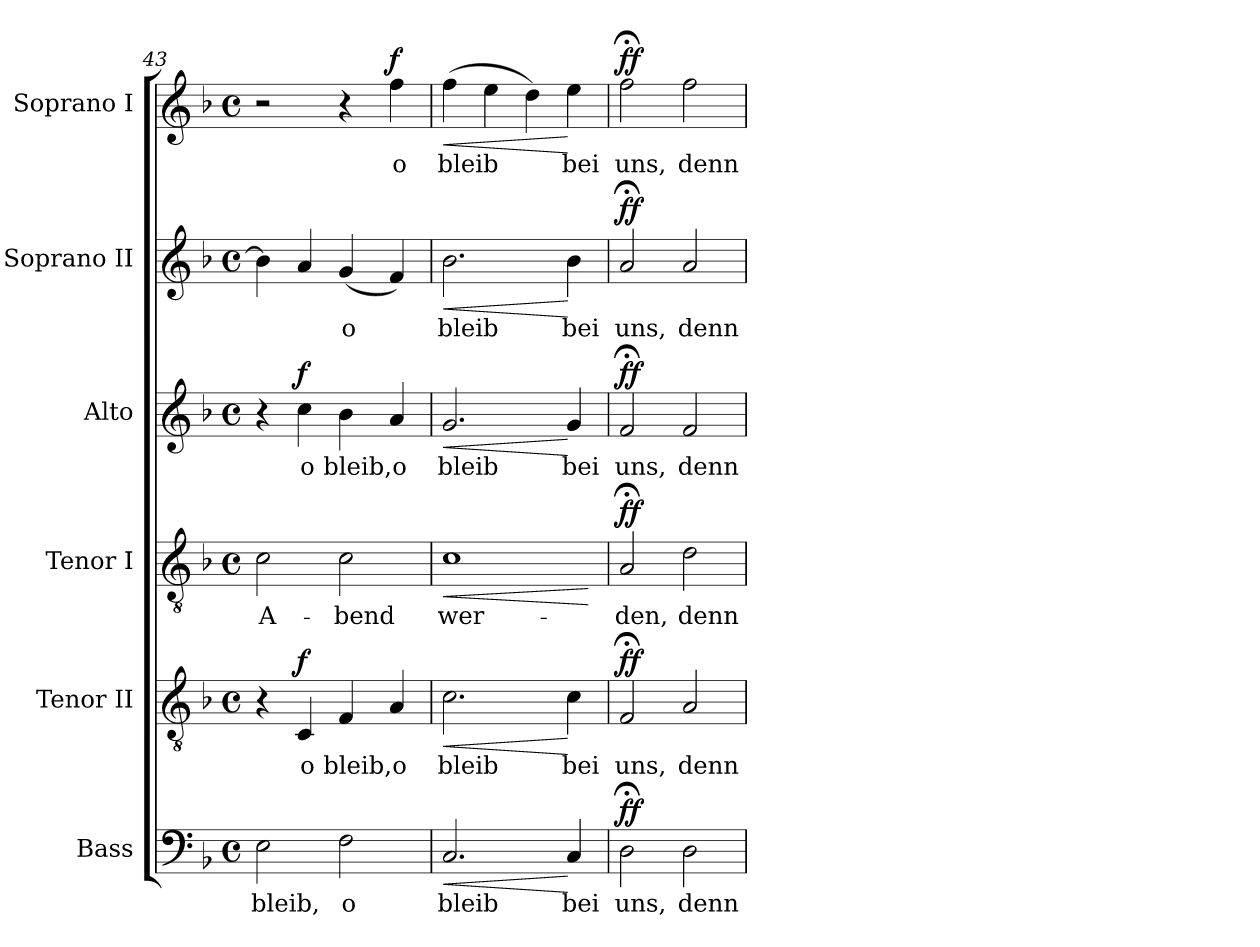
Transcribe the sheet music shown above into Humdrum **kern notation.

**kern	**text	**dynam	**kern	**text	**dynam	**kern	**text	**dynam	**kern	**text	**dynam	**kern	**text	**dynam	**kern	**text	**dynam
*part6	*part6	*part6	*part5	*part5	*part5	*part4	*part4	*part4	*part3	*part3	*part3	*part2	*part2	*part2	*part1	*part1	*part1
*staff6	*staff6	*staff6	*staff5	*staff5	*staff5	*staff4	*staff4	*staff4	*staff3	*staff3	*staff3	*staff2	*staff2	*staff2	*staff1	*staff1	*staff1
*I"Bass	*	*	*I"Tenor II	*	*	*I"Tenor I	*	*	*I"Alto	*	*	*I"Soprano II	*	*	*I"Soprano I	*	*
*I'B	*	*	*I'T. II	*	*	*I'T. I	*	*	*I'A	*	*	*I'S. II	*	*	*I'S. I	*	*
*clefF4	*	*	*clefGv2	*	*	*clefGv2	*	*	*clefG2	*	*	*clefG2	*	*	*clefG2	*	*
*	*	*	*ITrd7c12	*	*	*ITrd7c12	*	*	*	*	*	*	*	*	*	*	*
*k[b-]	*	*	*k[b-]	*	*	*k[b-]	*	*	*k[b-]	*	*	*k[b-]	*	*	*k[b-]	*	*
*F:	*	*	*F:	*	*	*F:	*	*	*F:	*	*	*F:	*	*	*F:	*	*
*M4/4	*	*	*M4/4	*	*	*M4/4	*	*	*M4/4	*	*	*M4/4	*	*	*M4/4	*	*
*met(c)	*	*	*met(c)	*	*	*met(c)	*	*	*met(c)	*	*	*met(c)	*	*	*met(c)	*	*
=43	=43	=43	=43	=43	=43	=43	=43	=43	=43	=43	=43	=43	=43	=43	=43	=43	=43
!	!LO:LY:b:color=#000000	!	!	!	!	!	!	!	!	!	!	!	!	!	!	!	!
!	!	!	!	!	!	!	!LO:LY:b:color=#000000	!	!	!	!	!	!	!	!	!	!
2Ei\	bleib,	.	4r	.	.	2Ci\	A-	.	4r	.	.	4b-i\]	.	.	2r	.	.
!	!	!	!	!LO:LY:b:color=#000000	!	!	!	!	!	!	!	!	!	!	!	!	!
!	!	!	!	!	!	!	!	!	!	!LO:LY:b:color=#000000	!	!	!	!	!	!	!
.	.	.	4CCi/	o	f	.	.	.	4cci\	o	f	4ai/	.	.	.	.	.
!	!LO:LY:b:color=#000000	!	!	!	!	!	!	!	!	!	!	!	!	!	!	!	!
!	!	!	!	!LO:LY:b:color=#000000	!	!	!	!	!	!	!	!	!	!	!	!	!
!	!	!	!	!	!	!	!LO:LY:b:color=#000000	!	!	!	!	!	!	!	!	!	!
!	!	!	!	!	!	!	!	!	!	!LO:LY:b:color=#000000	!	!	!	!	!	!	!
!	!	!	!	!	!	!	!	!	!	!	!	!	!LO:LY:b:color=#000000	!	!	!	!
2Fi\	o	.	4FFi/	bleib,	.	2Ci\	-bend	.	4b-i\	bleib,	.	(4gi/	o	.	4r	.	.
!	!	!	!	!LO:LY:b:color=#000000	!	!	!	!	!	!	!	!	!	!	!	!	!
!	!	!	!	!	!	!	!	!	!	!LO:LY:b:color=#000000	!	!	!	!	!	!	!
!	!	!	!	!	!	!	!	!	!	!	!	!	!	!	!	!LO:LY:b:color=#000000	!
.	.	.	4AAi/	o	.	.	.	.	4ai/	o	.	4fi/)	.	.	4ffi\	o	f
!!LO:LB:g=z
=44	=44	=44	=44	=44	=44	=44	=44	=44	=44	=44	=44	=44	=44	=44	=44	=44	=44
!	!LO:LY:b:color=#000000	!LO:HP:b	!	!	!	!	!	!	!	!	!	!	!	!	!	!	!
!	!	!	!	!LO:LY:b:color=#000000	!LO:HP:b	!	!	!	!	!	!	!	!	!	!	!	!
!	!	!	!	!	!	!	!LO:LY:b:color=#000000	!LO:HP:b	!	!	!	!	!	!	!	!	!
!	!	!	!	!	!	!	!	!	!	!LO:LY:b:color=#000000	!LO:HP:b	!	!	!	!	!	!
!	!	!	!	!	!	!	!	!	!	!	!	!	!LO:LY:b:color=#000000	!LO:HP:b	!	!	!
!	!	!	!	!	!	!	!	!	!	!	!	!	!	!	!	!LO:LY:b:color=#000000	!LO:HP:b
2.Ci/	bleib	<	2.Ci\	bleib	<	1Ci	wer-	<	2.gi/	bleib	<	2.b-i\	bleib	<	(4ffi\	bleib	<
.	.	.	.	.	.	.	.	.	.	.	.	.	.	.	4eei\	.	.
.	.	.	.	.	.	.	.	.	.	.	.	.	.	.	4ddi\)	.	.
!	!LO:LY:b:color=#000000	!	!	!	!	!	!	!	!	!	!	!	!	!	!	!	!
!	!	!	!	!LO:LY:b:color=#000000	!	!	!	!	!	!	!	!	!	!	!	!	!
!	!	!	!	!	!	!	!	!	!	!LO:LY:b:color=#000000	!	!	!	!	!	!	!
!	!	!	!	!	!	!	!	!	!	!	!	!	!LO:LY:b:color=#000000	!	!	!	!
!	!	!	!	!	!	!	!	!	!	!	!	!	!	!	!	!LO:LY:b:color=#000000	!
4Ci/	bei	[	4Ci\	bei	[	.	.	.	4gi/	bei	[	4b-i\	bei	[	4eei\	bei	[
.	.	.	.	.	.	.	.	[	.	.	.	.	.	.	.	.	.
=45	=45	=45	=45	=45	=45	=45	=45	=45	=45	=45	=45	=45	=45	=45	=45	=45	=45
!	!LO:LY:b:color=#000000	!	!	!	!	!	!	!	!	!	!	!	!	!	!	!	!
!	!	!	!	!LO:LY:b:color=#000000	!	!	!	!	!	!	!	!	!	!	!	!	!
!	!	!	!	!	!	!	!LO:LY:b:color=#000000	!	!	!	!	!	!	!	!	!	!
!	!	!	!	!	!	!	!	!	!	!LO:LY:b:color=#000000	!	!	!	!	!	!	!
!	!	!	!	!	!	!	!	!	!	!	!	!	!LO:LY:b:color=#000000	!	!	!	!
!	!	!	!	!	!	!	!	!	!	!	!	!	!	!	!	!LO:LY:b:color=#000000	!
2D;i\	uns,	ff	2FF;i/	uns,	ff	2AA;i/	-den,	ff	2f;i/	uns,	ff	2a;i/	uns,	ff	2ff;i\	uns,	ff
!	!LO:LY:b:color=#000000	!	!	!	!	!	!	!	!	!	!	!	!	!	!	!	!
!	!	!	!	!LO:LY:b:color=#000000	!	!	!	!	!	!	!	!	!	!	!	!	!
!	!	!	!	!	!	!	!LO:LY:b:color=#000000	!	!	!	!	!	!	!	!	!	!
!	!	!	!	!	!	!	!	!	!	!LO:LY:b:color=#000000	!	!	!	!	!	!	!
!	!	!	!	!	!	!	!	!	!	!	!	!	!LO:LY:b:color=#000000	!	!	!	!
!	!	!	!	!	!	!	!	!	!	!	!	!	!	!	!	!LO:LY:b:color=#000000	!
2Di\	denn	.	2AAi/	denn	.	2Di\	denn	.	2fi/	denn	.	2ai/	denn	.	2ffi\	denn	.
=	=	=	=	=	=	=	=	=	=	=	=	=	=	=	=	=	=
*-	*-	*-	*-	*-	*-	*-	*-	*-	*-	*-	*-	*-	*-	*-	*-	*-	*-
